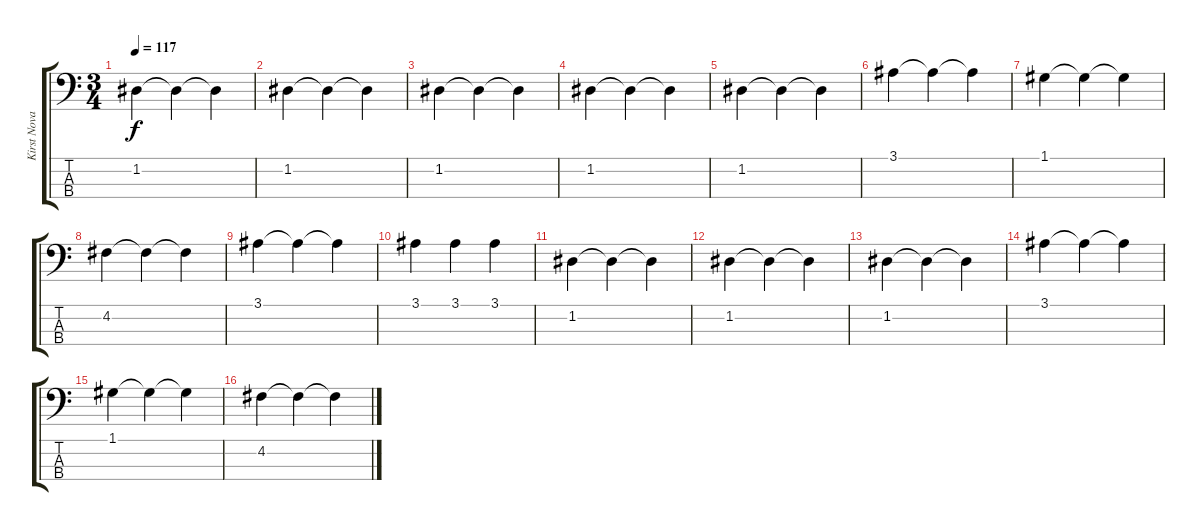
\track ("Kirst Novaselic" "Kirst Nova") {instrument acousticbass}
\staff {score tabs}
\tuning (G2 D2 A1 D1) {hide}
\ts (3 4)
\tempo 117
\clef f4
\ks c
1.2.4{dy f} 1.2{t}.4 1.2{t}.4 |
1.2.4 1.2{t}.4 1.2{t}.4 |
1.2.4 1.2{t}.4 1.2{t}.4 |
1.2.4 1.2{t}.4 1.2{t}.4 |
1.2.4 1.2{t}.4 1.2{t}.4 |
3.1.4 3.1{t}.4 3.1{t}.4 |
1.1.4 1.1{t}.4 1.1{t}.4 |
4.2.4 4.2{t}.4 4.2{t}.4 |
3.1.4 3.1{t}.4 3.1{t}.4 |
3.1.4 3.1.4 3.1.4 |
1.2.4 1.2{t}.4 1.2{t}.4 |
1.2.4 1.2{t}.4 1.2{t}.4 |
1.2.4 1.2{t}.4 1.2{t}.4 |
3.1.4 3.1{t}.4 3.1{t}.4 |
1.1.4 1.1{t}.4 1.1{t}.4 |
4.2.4 4.2{t}.4 4.2{t}.4
